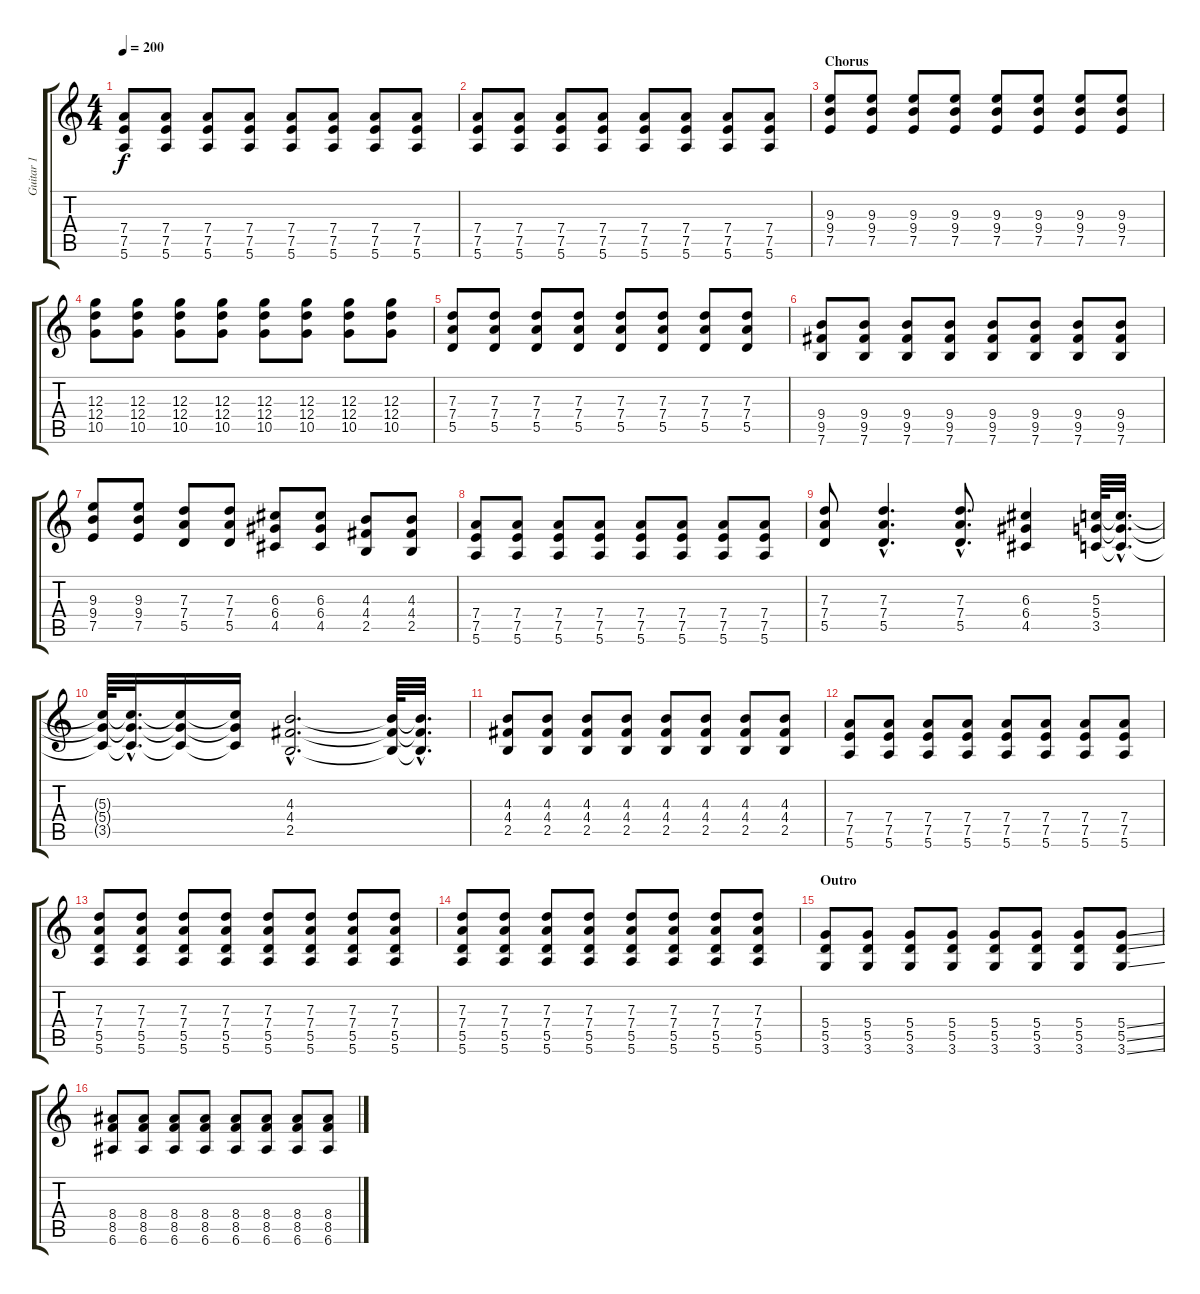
\track ("Guitar 1" "Guitar 1") {instrument distortionguitar}
\staff {score tabs}
\tuning (E4 B3 G3 D3 A2 E2) {hide}
\ts (4 4)
\tempo 200
\clef g2
\ks c
(7.4 7.5 5.6).8{dy f} (7.4 7.5 5.6).8 (7.4 7.5 5.6).8 (7.4 7.5 5.6).8 (7.4 7.5 5.6).8 (7.4 7.5 5.6).8 (7.4 7.5 5.6).8 (7.4 7.5 5.6).8 |
(7.4 7.5 5.6).8 (7.4 7.5 5.6).8 (7.4 7.5 5.6).8 (7.4 7.5 5.6).8 (7.4 7.5 5.6).8 (7.4 7.5 5.6).8 (7.4 7.5 5.6).8 (7.4 7.5 5.6).8 |
\section ("" "Chorus")
(9.3 9.4 7.5).8 (9.3 9.4 7.5).8 (9.3 9.4 7.5).8 (9.3 9.4 7.5).8 (9.3 9.4 7.5).8 (9.3 9.4 7.5).8 (9.3 9.4 7.5).8 (9.3 9.4 7.5).8 |
(12.3 12.4 10.5).8 (12.3 12.4 10.5).8 (12.3 12.4 10.5).8 (12.3 12.4 10.5).8 (12.3 12.4 10.5).8 (12.3 12.4 10.5).8 (12.3 12.4 10.5).8 (12.3 12.4 10.5).8 |
(7.3 7.4 5.5).8 (7.3 7.4 5.5).8 (7.3 7.4 5.5).8 (7.3 7.4 5.5).8 (7.3 7.4 5.5).8 (7.3 7.4 5.5).8 (7.3 7.4 5.5).8 (7.3 7.4 5.5).8 |
(9.4 9.5 7.6).8 (9.4 9.5 7.6).8 (9.4 9.5 7.6).8 (9.4 9.5 7.6).8 (9.4 9.5 7.6).8 (9.4 9.5 7.6).8 (9.4 9.5 7.6).8 (9.4 9.5 7.6).8 |
(9.3 9.4 7.5).8 (9.3 9.4 7.5).8 (7.3 7.4 5.5).8 (7.3 7.4 5.5).8 (6.3 6.4 4.5).8 (6.3 6.4 4.5).8 (4.3 4.4 2.5).8 (4.3 4.4 2.5).8 |
(7.4 7.5 5.6).8 (7.4 7.5 5.6).8 (7.4 7.5 5.6).8 (7.4 7.5 5.6).8 (7.4 7.5 5.6).8 (7.4 7.5 5.6).8 (7.4 7.5 5.6).8 (7.4 7.5 5.6).8 |
(7.3 7.4 5.5).8 (7.3{hac} 7.4{hac} 5.5{hac}).4{d} (7.3{hac} 7.4{hac} 5.5{hac}).8{d} (6.3 6.4 4.5).4 (5.3 5.4 3.5).64 (5.3{hac t} 5.4{hac t} 3.5{hac t}).32{d} |
(5.3{t} 5.4{t} 3.5{t}).64 (5.3{hac t} 5.4{hac t} 3.5{hac t}).32{d} (5.3{t} 5.4{t} 3.5{t}).16 (5.3{t} 5.4{t} 3.5{t}).16 (4.3{hac} 4.4{hac} 2.5{hac}).2{d} (4.3{t} 4.4{t} 2.5{t}).64 (4.3{hac t} 4.4{hac t} 2.5{hac t}).32{d} |
(4.3 4.4 2.5).8 (4.3 4.4 2.5).8 (4.3 4.4 2.5).8 (4.3 4.4 2.5).8 (4.3 4.4 2.5).8 (4.3 4.4 2.5).8 (4.3 4.4 2.5).8 (4.3 4.4 2.5).8 |
(7.4 7.5 5.6).8 (7.4 7.5 5.6).8 (7.4 7.5 5.6).8 (7.4 7.5 5.6).8 (7.4 7.5 5.6).8 (7.4 7.5 5.6).8 (7.4 7.5 5.6).8 (7.4 7.5 5.6).8 |
(7.3 7.4 5.5 5.6).8 (7.3 7.4 5.5 5.6).8 (7.3 7.4 5.5 5.6).8 (7.3 7.4 5.5 5.6).8 (7.3 7.4 5.5 5.6).8 (7.3 7.4 5.5 5.6).8 (7.3 7.4 5.5 5.6).8 (7.3 7.4 5.5 5.6).8 |
(7.3 7.4 5.5 5.6).8 (7.3 7.4 5.5 5.6).8 (7.3 7.4 5.5 5.6).8 (7.3 7.4 5.5 5.6).8 (7.3 7.4 5.5 5.6).8 (7.3 7.4 5.5 5.6).8 (7.3 7.4 5.5 5.6).8 (7.3 7.4 5.5 5.6).8 |
\section ("" "Outro")
(5.4 5.5 3.6).8 (5.4 5.5 3.6).8 (5.4 5.5 3.6).8 (5.4 5.5 3.6).8 (5.4 5.5 3.6).8 (5.4 5.5 3.6).8 (5.4 5.5 3.6).8 (5.4{ss} 5.5{ss} 3.6{ss}).8 |
(8.4 8.5 6.6).8 (8.4 8.5 6.6).8 (8.4 8.5 6.6).8 (8.4 8.5 6.6).8 (8.4 8.5 6.6).8 (8.4 8.5 6.6).8 (8.4 8.5 6.6).8 (8.4{sl} 8.5{sl} 6.6{sl}).8
